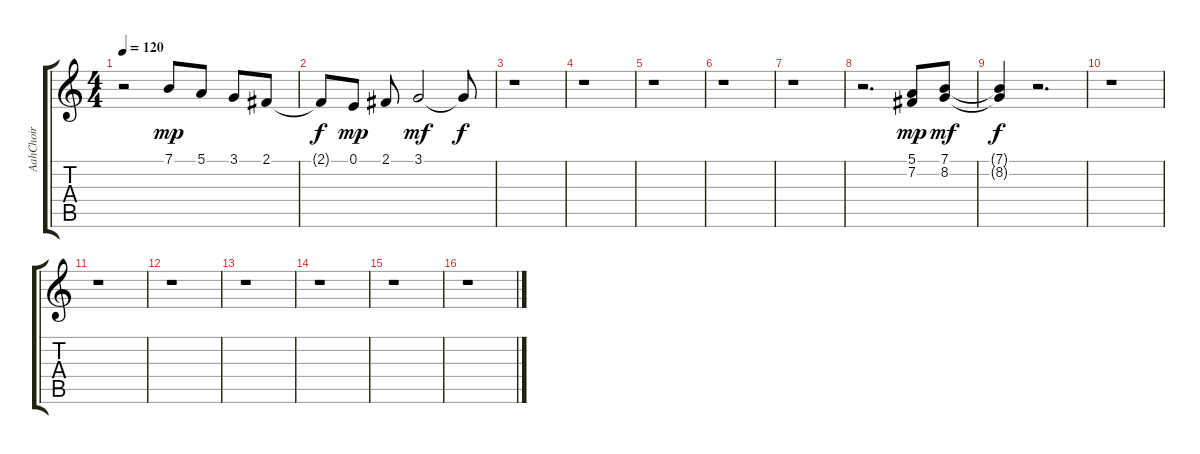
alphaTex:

\track ("AahChoir" "AahChoir") {instrument choiraahs}
\staff {score tabs}
\tuning (E4 B3 G3 D3 A2 E2) {hide}
\ts (4 4)
\tempo 120
\clef g2
\ks c
r.2{dy mp} 7.1.8 5.1.8 3.1.8 2.1.8 |
2.1{t}.8{dy f} 0.1.8{dy mp} 2.1.8 3.1.2{dy mf} 3.1{t}.8{dy f} |
r.1 |
r.1 |
r.1 |
r.1 |
r.1 |
r.2{d} (5.1 7.2).8{dy mp} (7.1 8.2).8{dy mf} |
(7.1{t} 8.2{t}).4{dy f} r.2{d} |
r.1 |
r.1 |
r.1 |
r.1 |
r.1 |
r.1 |
r.1
